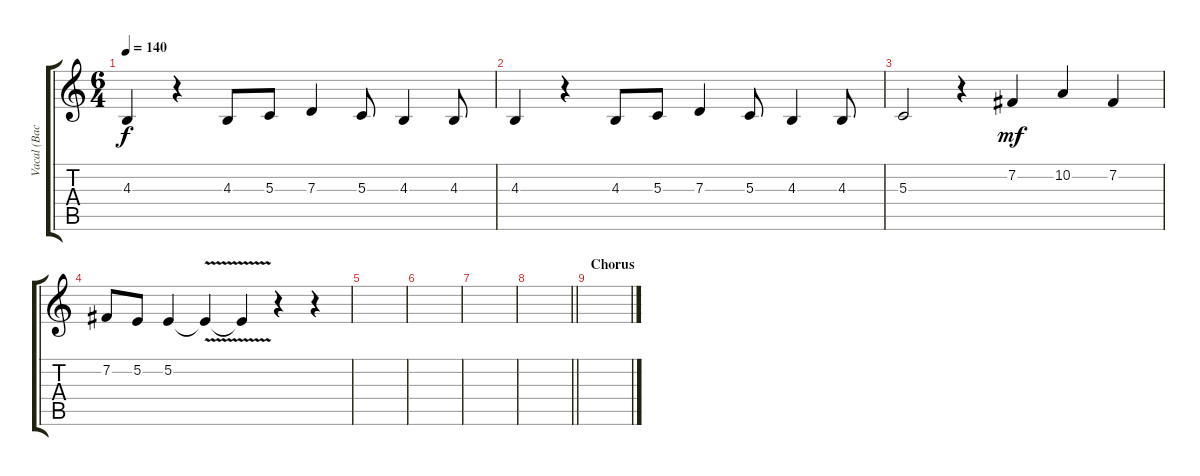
\track ("Vacal (Back)" "Vacal (Bac") {instrument clarinet}
\staff {score tabs}
\tuning (E4 B3 G3 D3 A2 E2) {hide}
\ts (6 4)
\tempo 140
\clef g2
\ks c
4.3.4{dy f} r.4 4.3.8 5.3.8 7.3.4 5.3.8 4.3.4 4.3.8 |
4.3.4 r.4 4.3.8 5.3.8 7.3.4 5.3.8 4.3.4 4.3.8 |
5.3.2 r.4 7.2.4{dy mf} 10.2.4 7.2.4 |
7.2.8 5.2.8 5.2.4 5.2{v t}.4 5.2{t}.4 r.4 r.4 |
|
|
|
\barLineRight lightlight
|
\section ("" "Chorus")
